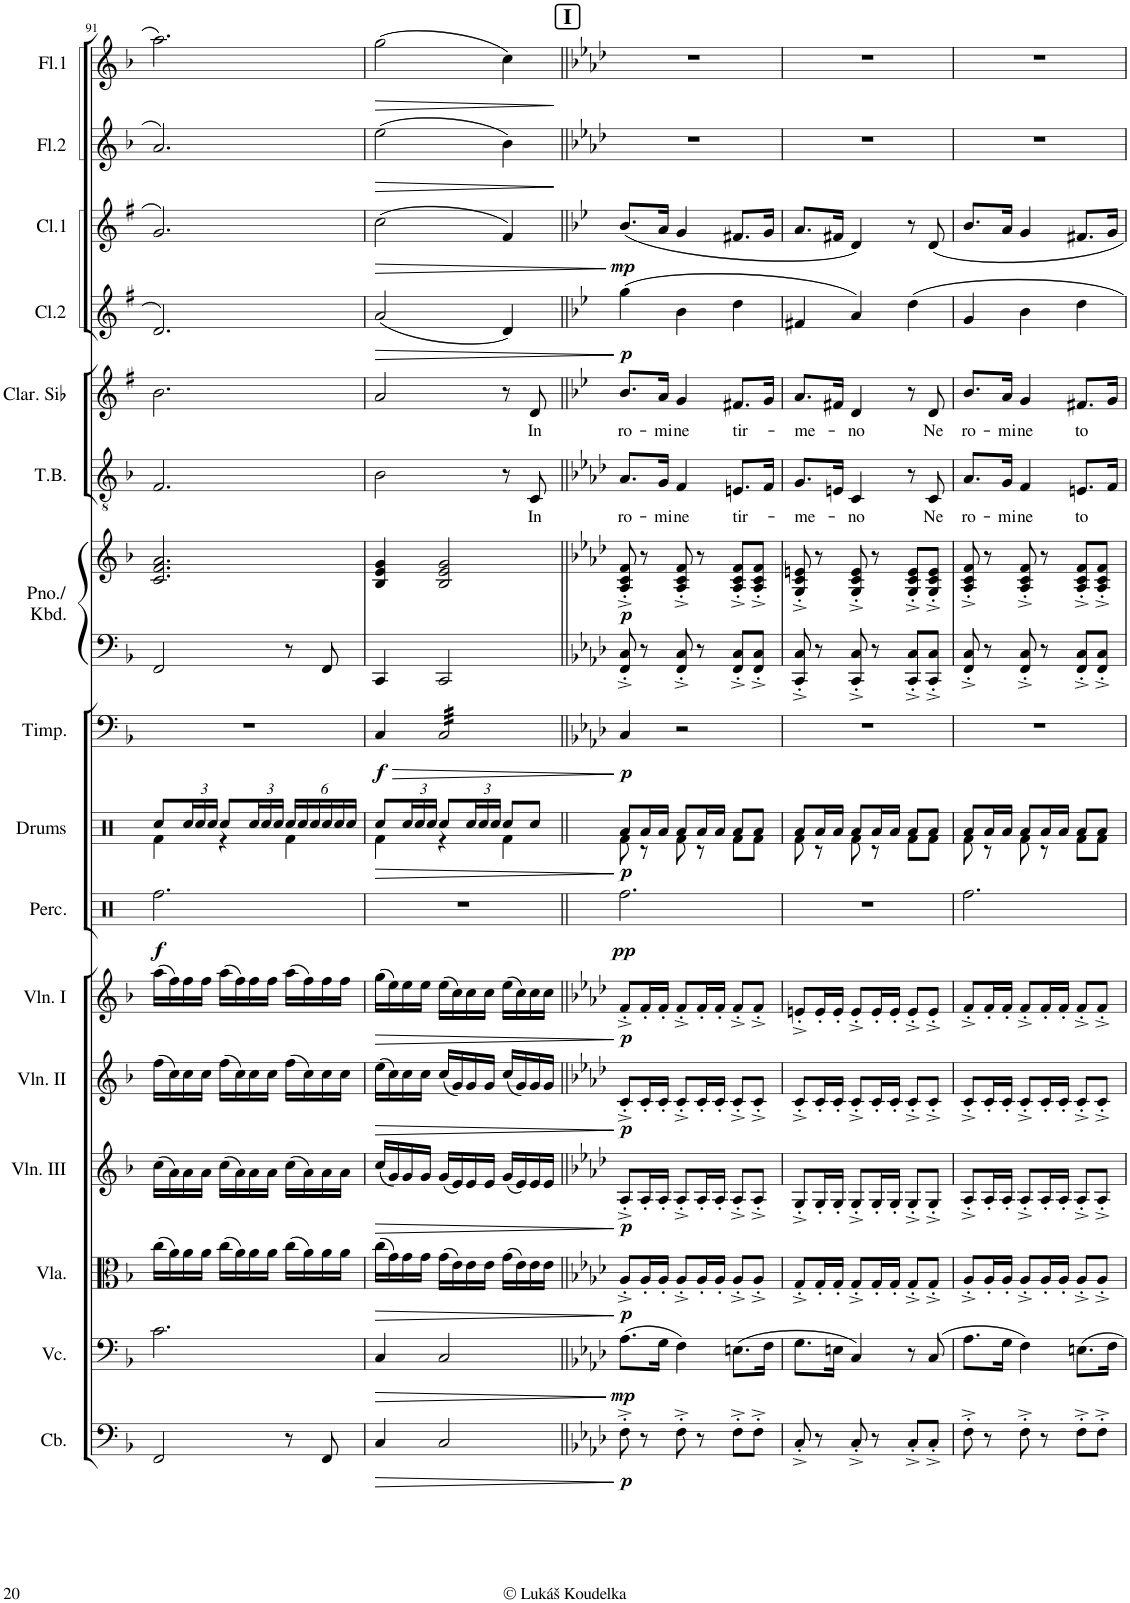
**kern	**dynam	**kern	**dynam	**kern	**dynam	**kern	**dynam	**kern	**dynam	**kern	**dynam	**kern	**dynam	**kern	**dynam	**kern	**dynam	**kern	**kern	**dynam	**kern	**text	**kern	**text	**kern	**dynam	**kern	**dynam	**kern	**dynam	**kern	**dynam
*part16	*part16	*part15	*part15	*part14	*part14	*part13	*part13	*part12	*part12	*part11	*part11	*part10	*part10	*part9	*part9	*part8	*part8	*part7	*part7	*part7	*part6	*part6	*part5	*part5	*part4	*part4	*part3	*part3	*part2	*part2	*part1	*part1
*staff17	*staff17	*staff16	*staff16	*staff15	*staff15	*staff14	*staff14	*staff13	*staff13	*staff12	*staff12	*staff11	*staff11	*staff10	*staff10	*staff9	*staff9	*staff8	*staff7	*staff7/8	*staff6	*staff6	*staff5	*staff5	*staff4	*staff4	*staff3	*staff3	*staff2	*staff2	*staff1	*staff1
*I"Contrabass (Bass Guitar)	*	*I"Violoncello	*	*I"Viola	*	*I"Violin III (optional - replace Viola)	*	*I"Violin II	*	*I"Violin I	*	*I"Percussion (Tam-Tam, Glock., Cl.Cymb)	*	*I"Drums	*	*I"Timpani	*	*I"Piano/ Keyboard (optional)	*	*	*I"Tenor Bass	*	*I"Clarinette en Sib	*	*I"2nd Clarinet in Bb	*	*I"1st Clarinet in Bb	*	*I"2nd Flute	*	*I"1st Flute	*
*I'Cb.	*	*I'Vc.	*	*I'Vla.	*	*I'Vln. III	*	*I'Vln. II	*	*I'Vln. I	*	*I'Perc.	*	*I'Drums	*	*I'Timp.	*	*I'Pno./ Kbd.	*	*	*I'T.B.	*	*I'Clar. Sib	*	*I'Cl.2	*	*I'Cl.1	*	*I'Fl.2	*	*I'Fl.1	*
!!LO:PB:g=z
*clefF4	*	*clefF4	*	*clefC3	*	*clefG2	*	*clefG2	*	*clefG2	*	*clefX	*	*clefX	*	*clefF4	*	*clefF4	*clefG2	*	*clefGv2	*	*clefG2	*	*clefG2	*	*clefG2	*	*clefG2	*	*clefG2	*
*Trd7c12	*	*	*	*	*	*	*	*	*	*	*	*	*	*	*	*	*	*	*	*	*	*	*Trd1c2	*	*Trd1c2	*	*Trd1c2	*	*	*	*	*
*k[b-]	*	*k[b-]	*	*k[b-]	*	*k[b-]	*	*k[b-]	*	*k[b-]	*	*k[]	*	*k[]	*	*k[b-]	*	*k[b-]	*k[b-]	*	*k[b-]	*	*k[f#]	*	*k[f#]	*	*k[f#]	*	*k[b-]	*	*k[b-]	*
*M3/4	*	*M3/4	*	*M3/4	*	*M3/4	*	*M3/4	*	*M3/4	*	*M3/4	*	*M3/4	*	*M3/4	*	*M3/4	*M3/4	*	*M3/4	*	*M3/4	*	*M3/4	*	*M3/4	*	*M3/4	*	*M3/4	*
=91	=91	=91	=91	=91	=91	=91	=91	=91	=91	=91	=91	=91	=91	=91	=91	=91	=91	=91	=91	=91	=91	=91	=91	=91	=91	=91	=91	=91	=91	=91	=91	=91
*	*	*	*	*	*	*	*	*	*	*	*	*	*	*^	*	*	*	*	*	*	*	*	*	*	*	*	*	*	*	*	*	*
!	!	!	!	!	!	!	!	!	!	!	!	!	!LO:DY:b	!	!	!	!	!	!	!	!	!	!	!	!	!	!	!	!	!	!	!	!
2FF/	.	2.c\	.	(16cc\LL	.	(16cc\LL	.	(16ff\LL	.	(16aa\LL	.	2.Rff\	f	8Rcc/L	4Rf\	.	2.r	.	2FF/	2.c/ 2.f/ 2.a/	.	2.F/	.	2.b\	.	2.d/	.	2.g/	.	2.a/	.	2.aa\	.
.	.	.	.	16a\)	.	16a\)	.	16cc\)	.	16ff\)	.	.	.	.	.	.	.	.	.	.	.	.	.	.	.	.	.	.	.	.	.	.	.
*	*	*	*	*	*	*	*	*	*	*	*	*	*	*Xbrackettup	*	*	*	*	*	*	*	*	*	*	*	*	*	*	*	*	*	*	*
.	.	.	.	16a\	.	16a\	.	16cc\	.	16ff\	.	.	.	24Rcc/L	.	.	.	.	.	.	.	.	.	.	.	.	.	.	.	.	.	.	.
.	.	.	.	.	.	.	.	.	.	.	.	.	.	24Rcc/	.	.	.	.	.	.	.	.	.	.	.	.	.	.	.	.	.	.	.
.	.	.	.	16a\JJ	.	16a\JJ	.	16cc\JJ	.	16ff\JJ	.	.	.	.	.	.	.	.	.	.	.	.	.	.	.	.	.	.	.	.	.	.	.
.	.	.	.	.	.	.	.	.	.	.	.	.	.	24Rcc/JJ	.	.	.	.	.	.	.	.	.	.	.	.	.	.	.	.	.	.	.
.	.	.	.	(16cc\LL	.	(16cc\LL	.	(16ff\LL	.	(16aa\LL	.	.	.	8Rcc/L	4r	.	.	.	.	.	.	.	.	.	.	.	.	.	.	.	.	.	.
.	.	.	.	16a\)	.	16a\)	.	16cc\)	.	16ff\)	.	.	.	.	.	.	.	.	.	.	.	.	.	.	.	.	.	.	.	.	.	.	.
.	.	.	.	16a\	.	16a\	.	16cc\	.	16ff\	.	.	.	24Rcc/L	.	.	.	.	.	.	.	.	.	.	.	.	.	.	.	.	.	.	.
.	.	.	.	.	.	.	.	.	.	.	.	.	.	24Rcc/	.	.	.	.	.	.	.	.	.	.	.	.	.	.	.	.	.	.	.
.	.	.	.	16a\JJ	.	16a\JJ	.	16cc\JJ	.	16ff\JJ	.	.	.	.	.	.	.	.	.	.	.	.	.	.	.	.	.	.	.	.	.	.	.
.	.	.	.	.	.	.	.	.	.	.	.	.	.	24Rcc/JJ	.	.	.	.	.	.	.	.	.	.	.	.	.	.	.	.	.	.	.
8r	.	.	.	(16cc\LL	.	(16cc\LL	.	(16ff\LL	.	(16aa\LL	.	.	.	24Rcc/LL	4Rf\	.	.	.	8r	.	.	.	.	.	.	.	.	.	.	.	.	.	.
.	.	.	.	.	.	.	.	.	.	.	.	.	.	24Rcc/	.	.	.	.	.	.	.	.	.	.	.	.	.	.	.	.	.	.	.
.	.	.	.	16a\)	.	16a\)	.	16cc\)	.	16ff\)	.	.	.	.	.	.	.	.	.	.	.	.	.	.	.	.	.	.	.	.	.	.	.
.	.	.	.	.	.	.	.	.	.	.	.	.	.	24Rcc/	.	.	.	.	.	.	.	.	.	.	.	.	.	.	.	.	.	.	.
8FF/	.	.	.	16a\	.	16a\	.	16cc\	.	16ff\	.	.	.	24Rcc/	.	.	.	.	8FF/	.	.	.	.	.	.	.	.	.	.	.	.	.	.
.	.	.	.	.	.	.	.	.	.	.	.	.	.	24Rcc/	.	.	.	.	.	.	.	.	.	.	.	.	.	.	.	.	.	.	.
.	.	.	.	16a\JJ	.	16a\JJ	.	16cc\JJ	.	16ff\JJ	.	.	.	.	.	.	.	.	.	.	.	.	.	.	.	.	.	.	.	.	.	.	.
.	.	.	.	.	.	.	.	.	.	.	.	.	.	24Rcc/JJ	.	.	.	.	.	.	.	.	.	.	.	.	.	.	.	.	.	.	.
=92	=92	=92	=92	=92	=92	=92	=92	=92	=92	=92	=92	=92	=92	=92	=92	=92	=92	=92	=92	=92	=92	=92	=92	=92	=92	=92	=92	=92	=92	=92	=92	=92	=92
!	!LO:HP:b	!	!LO:HP:b	!	!LO:HP:b	!	!LO:HP:b	!	!LO:HP:b	!	!LO:HP:b	!	!	!	!	!LO:HP:b	!	!LO:HP:b	!	!	!	!	!	!	!	!	!LO:HP:b	!	!LO:HP:b	!	!LO:HP:b	!	!LO:HP:b
!	!	!	!	!	!	!	!	!	!	!	!	!	!	!	!	!	!	!LO:DY:n=1:b	!	!	!	!	!	!	!	!	!	!	!	!	!	!	!
4C/	>	4C/	>	(16cc\LL	>	(16cc/LL	>	(16ee\LL	>	(16gg\LL	>	2.r	.	8Rcc/L	4Rf\	>	4C/	> f	4CC/	4B-/ 4e/ 4g/	.	2B-\	.	2a/	.	(2a/	>	(2cc\	>	(2ee\	>	(2gg\	>
.	.	.	.	16g\)	.	16g/)	.	16cc\)	.	16ee\)	.	.	.	.	.	.	.	.	.	.	.	.	.	.	.	.	.	.	.	.	.	.	.
.	.	.	.	16g\	.	16g/	.	16cc\	.	16ee\	.	.	.	24Rcc/L	.	.	.	.	.	.	.	.	.	.	.	.	.	.	.	.	.	.	.
.	.	.	.	.	.	.	.	.	.	.	.	.	.	24Rcc/	.	.	.	.	.	.	.	.	.	.	.	.	.	.	.	.	.	.	.
.	.	.	.	16g\JJ	.	16g/JJ	.	16cc\JJ	.	16ee\JJ	.	.	.	.	.	.	.	.	.	.	.	.	.	.	.	.	.	.	.	.	.	.	.
.	.	.	.	.	.	.	.	.	.	.	.	.	.	24Rcc/JJ	.	.	.	.	.	.	.	.	.	.	.	.	.	.	.	.	.	.	.
*	*	*	*	*	*	*	*	*	*	*	*	*	*	*	*	*	*tremolo	*	*	*	*	*	*	*	*	*	*	*	*	*	*	*	*
2C/	.	2C/	.	(16g\LL	.	(16g/LL	.	(16cc/LL	.	(16ee\LL	.	.	.	8Rcc/L	4r	.	32C/LLL	.	2CC/	2B-/ 2e/ 2g/	.	.	.	.	.	.	.	.	.	.	.	.	.
.	.	.	.	.	.	.	.	.	.	.	.	.	.	.	.	.	32C/	.	.	.	.	.	.	.	.	.	.	.	.	.	.	.	.
.	.	.	.	16e\)	.	16e/)	.	16g/)	.	16cc\)	.	.	.	.	.	.	32C/	.	.	.	.	.	.	.	.	.	.	.	.	.	.	.	.
.	.	.	.	.	.	.	.	.	.	.	.	.	.	.	.	.	32C/	.	.	.	.	.	.	.	.	.	.	.	.	.	.	.	.
.	.	.	.	16e\	.	16e/	.	16g/	.	16cc\	.	.	.	24Rcc/L	.	.	32C/	.	.	.	.	.	.	.	.	.	.	.	.	.	.	.	.
.	.	.	.	.	.	.	.	.	.	.	.	.	.	.	.	.	32C/	.	.	.	.	.	.	.	.	.	.	.	.	.	.	.	.
.	.	.	.	.	.	.	.	.	.	.	.	.	.	24Rcc/	.	.	.	.	.	.	.	.	.	.	.	.	.	.	.	.	.	.	.
.	.	.	.	16e\JJ	.	16e/JJ	.	16g/JJ	.	16cc\JJ	.	.	.	.	.	.	32C/	.	.	.	.	.	.	.	.	.	.	.	.	.	.	.	.
.	.	.	.	.	.	.	.	.	.	.	.	.	.	24Rcc/JJ	.	.	.	.	.	.	.	.	.	.	.	.	.	.	.	.	.	.	.
.	.	.	.	.	.	.	.	.	.	.	.	.	.	.	.	.	32C/	.	.	.	.	.	.	.	.	.	.	.	.	.	.	.	.
.	.	.	.	(16g\LL	.	(16g/LL	.	(16cc/LL	.	(16ee\LL	.	.	.	8Rcc/L	4Rf\	.	32C/	.	.	.	.	8r	.	8r	.	4d/)	.	4f#/)	.	4b-\)	.	4cc\)	.
.	.	.	.	.	.	.	.	.	.	.	.	.	.	.	.	.	32C/	.	.	.	.	.	.	.	.	.	.	.	.	.	.	.	.
.	.	.	.	16e\)	.	16e/)	.	16g/)	.	16cc\)	.	.	.	.	.	.	32C/	.	.	.	.	.	.	.	.	.	.	.	.	.	.	.	.
.	.	.	.	.	.	.	.	.	.	.	.	.	.	.	.	.	32C/	.	.	.	.	.	.	.	.	.	.	.	.	.	.	.	.
!	!	!	!	!	!	!	!	!	!	!	!	!	!	!	!	!	!	!	!	!	!	!	!LO:LY:b	!	!LO:LY:b	!	!	!	!	!	!	!	!
.	.	.	.	16e\	.	16e/	.	16g/	.	16cc\	.	.	.	8Rcc/J	.	.	32C/	.	.	.	.	8C/	In	8d/	In	.	.	.	.	.	.	.	.
.	.	.	.	.	.	.	.	.	.	.	.	.	.	.	.	.	32C/	.	.	.	.	.	.	.	.	.	.	.	.	.	.	.	.
.	.	.	.	16e\JJ	.	16e/JJ	.	16g/JJ	.	16cc\JJ	.	.	.	.	.	.	32C/	.	.	.	.	.	.	.	.	.	.	.	.	.	.	.	.
.	.	.	.	.	.	.	.	.	.	.	.	.	.	.	.	.	32C/JJJ	.	.	.	.	.	.	.	.	.	.	.	.	.	.	.	.
*	*	*	*	*	*	*	*	*	*	*	*	*	*	*	*	*	*Xtremolo	*	*	*	*	*	*	*	*	*	*	*	*	*	*	*	*
*	*	*	*	*	*	*	*	*	*	*	*	*	*	*v	*v	*	*	*	*	*	*	*	*	*	*	*	*	*	*	*	*	*	*
.	]	.	]	.	]	.	]	.	]	.	]	.	.	.	]	.	]	.	.	.	.	.	.	.	.	]	.	]	.	]	.	]
!!LO:REH:place=s1:a:B:cj:fs=14:t=I
=93||	=93||	=93||	=93||	=93||	=93||	=93||	=93||	=93||	=93||	=93||	=93||	=93||	=93||	=93||	=93||	=93||	=93||	=93||	=93||	=93||	=93||	=93||	=93||	=93||	=93||	=93||	=93||	=93||	=93||	=93||	=93||	=93||
*k[b-e-a-d-]	*	*k[b-e-a-d-]	*	*k[b-e-a-d-]	*	*k[b-e-a-d-]	*	*k[b-e-a-d-]	*	*k[b-e-a-d-]	*	*	*	*	*	*k[b-e-a-d-]	*	*k[b-e-a-d-]	*k[b-e-a-d-]	*	*k[b-e-a-d-]	*	*k[b-e-]	*	*k[b-e-]	*	*k[b-e-]	*	*k[b-e-a-d-]	*	*k[b-e-a-d-]	*
*	*	*	*	*	*	*	*	*	*	*	*	*	*	*^	*	*	*	*	*	*	*	*	*	*	*	*	*	*	*	*	*	*
!	!LO:DY:b	!	!LO:DY:b	!	!LO:DY:b	!	!LO:DY:b	!	!LO:DY:b	!	!LO:DY:b	!	!LO:DY:b	!	!	!LO:DY:b	!	!LO:DY:b	!	!	!LO:DY:b	!	!LO:LY:b	!	!LO:LY:b	!	!LO:DY:b	!	!LO:DY:b	!	!	!	!
8F'^\	p	(8.A-\L	mp	8A-'^/L	p	8A-'^/L	p	8c'^/L	p	8f'^/L	p	2.Rff\	pp	8Ra/L	8Rf\	p	4C/	p	8FF/'^ 8C/'^	8A-/'^ 8c/'^ 8f/'^	p	8.A-/L	ro-	8.b-/L	ro-	(4gg\	p	(8.b-/L	mp	2.r	.	2.r	.
8r	.	.	.	16A-'/L	.	16A-'/L	.	16c'/L	.	16f'/L	.	.	.	16Ra/L	8r	.	.	.	8r	8r	.	.	.	.	.	.	.	.	.	.	.	.	.
!	!	!	!	!	!	!	!	!	!	!	!	!	!	!	!	!	!	!	!	!	!	!	!LO:LY:b	!	!LO:LY:b	!	!	!	!	!	!	!	!
.	.	16G\Jk	.	16A-'/JJ	.	16A-'/JJ	.	16c'/JJ	.	16f'/JJ	.	.	.	16Ra/JJ	.	.	.	.	.	.	.	16G/Jk	-mi-	16a/Jk	-mi-	.	.	16a/Jk	.	.	.	.	.
!	!	!	!	!	!	!	!	!	!	!	!	!	!	!	!	!	!	!	!	!	!	!	!LO:LY:b	!	!LO:LY:b	!	!	!	!	!	!	!	!
8F'^\	.	4F\)	.	8A-'^/L	.	8A-'^/L	.	8c'^/L	.	8f'^/L	.	.	.	8Ra/L	8Rf\	.	2r	.	8FF/'^ 8C/'^	8A-/'^ 8c/'^ 8f/'^	.	4F/	-ne	4g/	-ne	4b-\	.	4g/	.	.	.	.	.
8r	.	.	.	16A-'/L	.	16A-'/L	.	16c'/L	.	16f'/L	.	.	.	16Ra/L	8r	.	.	.	8r	8r	.	.	.	.	.	.	.	.	.	.	.	.	.
.	.	.	.	16A-'/JJ	.	16A-'/JJ	.	16c'/JJ	.	16f'/JJ	.	.	.	16Ra/JJ	.	.	.	.	.	.	.	.	.	.	.	.	.	.	.	.	.	.	.
!	!	!	!	!	!	!	!	!	!	!	!	!	!	!	!	!	!	!	!	!	!	!	!LO:LY:b	!	!LO:LY:b	!	!	!	!	!	!	!	!
8F'^\L	.	(8.En\L	.	8A-'^/L	.	8A-'^/L	.	8c'^/L	.	8f'^/L	.	.	.	8Ra/L	8Rf\L	.	.	.	8FF/'^ 8C/'^L	8A-/'^ 8c/'^ 8f/'^L	.	8.En/L	tir-	8.f#X/L	tir-	4dd\	.	8.f#X/L	.	.	.	.	.
8F'^\J	.	.	.	8A-'^/J	.	8A-'^/J	.	8c'^/J	.	8f'^/J	.	.	.	8Ra/J	8Rf\J	.	.	.	8FF/'^ 8C/'^J	8A-/'^ 8c/'^ 8f/'^J	.	.	.	.	.	.	.	.	.	.	.	.	.
.	.	16F\Jk	.	.	.	.	.	.	.	.	.	.	.	.	.	.	.	.	.	.	.	16F/Jk	.	16g/Jk	.	.	.	16g/Jk	.	.	.	.	.
=94	=94	=94	=94	=94	=94	=94	=94	=94	=94	=94	=94	=94	=94	=94	=94	=94	=94	=94	=94	=94	=94	=94	=94	=94	=94	=94	=94	=94	=94	=94	=94	=94	=94
!	!	!	!	!	!	!	!	!	!	!	!	!	!	!	!	!	!	!	!	!	!	!	!LO:LY:b	!	!LO:LY:b	!	!	!	!	!	!	!	!
8C'^/	.	8.G\L	.	8G'^/L	.	8G'^/L	.	8c'^/L	.	8en'^/L	.	2.r	.	8Ra/L	8Rf\	.	2.r	.	8CC/'^ 8C/'^	8G/'^ 8c/'^ 8en/'^	.	8.G/L	-me-	8.a/L	-me-	4f#X/	.	8.a/L	.	2.r	.	2.r	.
8r	.	.	.	16G'/L	.	16G'/L	.	16c'/L	.	16e'/L	.	.	.	16Ra/L	8r	.	.	.	8r	8r	.	.	.	.	.	.	.	.	.	.	.	.	.
.	.	16En\Jk	.	16G'/JJ	.	16G'/JJ	.	16c'/JJ	.	16e'/JJ	.	.	.	16Ra/JJ	.	.	.	.	.	.	.	16En/Jk	.	16f#X/Jk	.	.	.	16f#X/Jk	.	.	.	.	.
!	!	!	!	!	!	!	!	!	!	!	!	!	!	!	!	!	!	!	!	!	!	!	!LO:LY:b	!	!LO:LY:b	!	!	!	!	!	!	!	!
8C'^/	.	4C/)	.	8G'^/L	.	8G'^/L	.	8c'^/L	.	8e'^/L	.	.	.	8Ra/L	8Rf\	.	.	.	8CC/'^ 8C/'^	8G/'^ 8c/'^ 8e/'^	.	4C/	-no	4d/	-no	4a/)	.	4d/)	.	.	.	.	.
8r	.	.	.	16G'/L	.	16G'/L	.	16c'/L	.	16e'/L	.	.	.	16Ra/L	8r	.	.	.	8r	8r	.	.	.	.	.	.	.	.	.	.	.	.	.
.	.	.	.	16G'/JJ	.	16G'/JJ	.	16c'/JJ	.	16e'/JJ	.	.	.	16Ra/JJ	.	.	.	.	.	.	.	.	.	.	.	.	.	.	.	.	.	.	.
8C'^/L	.	8r	.	8G'^/L	.	8G'^/L	.	8c'^/L	.	8e'^/L	.	.	.	8Ra/L	8Rf\L	.	.	.	8CC/'^ 8C/'^L	8G/'^ 8c/'^ 8e/'^L	.	8r	.	8r	.	4dd\	.	8r	.	.	.	.	.
!	!	!	!	!	!	!	!	!	!	!	!	!	!	!	!	!	!	!	!	!	!	!	!LO:LY:b	!	!LO:LY:b	!	!	!	!	!	!	!	!
8C'^/J	.	(8C/	.	8G'^/J	.	8G'^/J	.	8c'^/J	.	8e'^/J	.	.	.	8Ra/J	8Rf\J	.	.	.	8CC/'^ 8C/'^J	8G/'^ 8c/'^ 8e/'^J	.	8C/	Ne	8d/	Ne	.	.	8d/	.	.	.	.	.
=95	=95	=95	=95	=95	=95	=95	=95	=95	=95	=95	=95	=95	=95	=95	=95	=95	=95	=95	=95	=95	=95	=95	=95	=95	=95	=95	=95	=95	=95	=95	=95	=95	=95
!	!	!	!	!	!	!	!	!	!	!	!	!	!	!	!	!	!	!	!	!	!	!	!LO:LY:b	!	!LO:LY:b	!	!	!	!	!	!	!	!
8F'^\	.	8.A-\L	.	8A-'^/L	.	8A-'^/L	.	8c'^/L	.	8f'^/L	.	2.Rff\	.	8Ra/L	8Rf\	.	2.r	.	8FF/'^ 8C/'^	8A-/'^ 8c/'^ 8f/'^	.	8.A-/L	ro-	8.b-/L	ro-	4g/	.	8.b-/L	.	2.r	.	2.r	.
8r	.	.	.	16A-'/L	.	16A-'/L	.	16c'/L	.	16f'/L	.	.	.	16Ra/L	8r	.	.	.	8r	8r	.	.	.	.	.	.	.	.	.	.	.	.	.
!	!	!	!	!	!	!	!	!	!	!	!	!	!	!	!	!	!	!	!	!	!	!	!LO:LY:b	!	!LO:LY:b	!	!	!	!	!	!	!	!
.	.	16G\Jk	.	16A-'/JJ	.	16A-'/JJ	.	16c'/JJ	.	16f'/JJ	.	.	.	16Ra/JJ	.	.	.	.	.	.	.	16G/Jk	-mi-	16a/Jk	-mi-	.	.	16a/Jk	.	.	.	.	.
!	!	!	!	!	!	!	!	!	!	!	!	!	!	!	!	!	!	!	!	!	!	!	!LO:LY:b	!	!LO:LY:b	!	!	!	!	!	!	!	!
8F'^\	.	4F\)	.	8A-'^/L	.	8A-'^/L	.	8c'^/L	.	8f'^/L	.	.	.	8Ra/L	8Rf\	.	.	.	8FF/'^ 8C/'^	8A-/'^ 8c/'^ 8f/'^	.	4F/	-ne	4g/	-ne	4b-\	.	4g/	.	.	.	.	.
8r	.	.	.	16A-'/L	.	16A-'/L	.	16c'/L	.	16f'/L	.	.	.	16Ra/L	8r	.	.	.	8r	8r	.	.	.	.	.	.	.	.	.	.	.	.	.
.	.	.	.	16A-'/JJ	.	16A-'/JJ	.	16c'/JJ	.	16f'/JJ	.	.	.	16Ra/JJ	.	.	.	.	.	.	.	.	.	.	.	.	.	.	.	.	.	.	.
!	!	!	!	!	!	!	!	!	!	!	!	!	!	!	!	!	!	!	!	!	!	!	!LO:LY:b	!	!LO:LY:b	!	!	!	!	!	!	!	!
8F'^\L	.	8.En\L	.	8A-'^/L	.	8A-'^/L	.	8c'^/L	.	8f'^/L	.	.	.	8Ra/L	8Rf\L	.	.	.	8FF/'^ 8C/'^L	8A-/'^ 8c/'^ 8f/'^L	.	8.En/L	to	8.f#X/L	to	4dd\	.	8.f#X/L	.	.	.	.	.
8F'^\J	.	.	.	8A-'^/J	.	8A-'^/J	.	8c'^/J	.	8f'^/J	.	.	.	8Ra/J	8Rf\J	.	.	.	8FF/'^ 8C/'^J	8A-/'^ 8c/'^ 8f/'^J	.	.	.	.	.	.	.	.	.	.	.	.	.
.	.	16F\Jk	.	.	.	.	.	.	.	.	.	.	.	.	.	.	.	.	.	.	.	16F/Jk	.	16g/Jk	.	.	.	16g/Jk	.	.	.	.	.
*	*	*	*	*	*	*	*	*	*	*	*	*	*	*v	*v	*	*	*	*	*	*	*	*	*	*	*	*	*	*	*	*	*	*
=	=	=	=	=	=	=	=	=	=	=	=	=	=	=	=	=	=	=	=	=	=	=	=	=	=	=	=	=	=	=	=	=
*-	*-	*-	*-	*-	*-	*-	*-	*-	*-	*-	*-	*-	*-	*-	*-	*-	*-	*-	*-	*-	*-	*-	*-	*-	*-	*-	*-	*-	*-	*-	*-	*-
